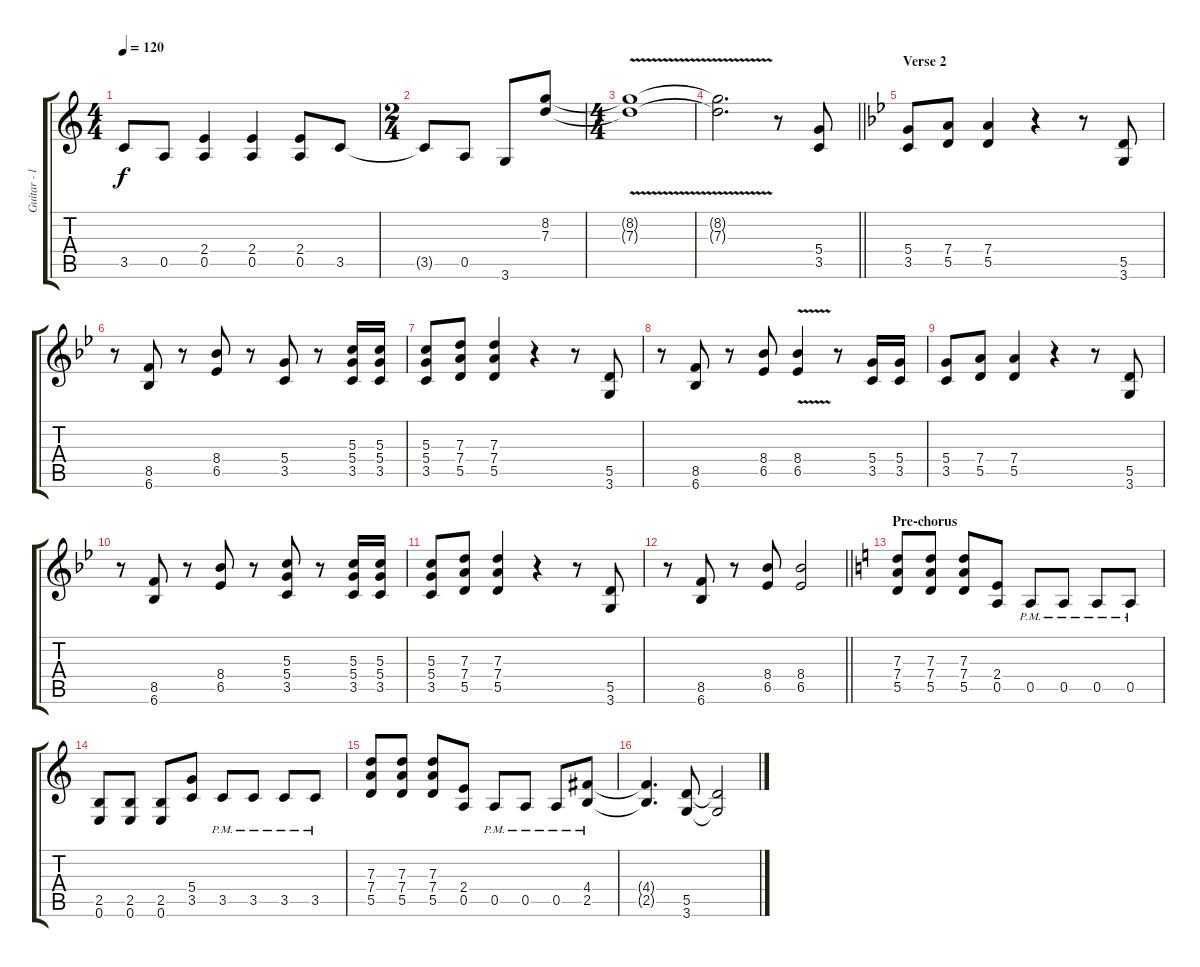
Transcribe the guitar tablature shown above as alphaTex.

\track ("Guitar - left" "Guitar - l") {instrument distortionguitar}
\staff {score tabs}
\tuning (E4 B3 G3 D3 A2 E2) {hide}
\ts (4 4)
\tempo 120
\clef g2
\ks c
3.5{t}.8{dy f} 0.5.8 (2.4 0.5).4 (2.4 0.5).4 (2.4 0.5).8 3.5.8 |
\ts (2 4)
3.5{t}.8 0.5.8 3.6.8 (8.2 7.3).8 |
\ts (4 4)
(8.2{v t} 7.3{v t}).1 |
\barLineRight lightlight
(8.2{t} 7.3{t}).2{d} r.8 (5.4 3.5).8 |
\section ("" "Verse 2")
\ks bb
(5.4 3.5).8 (7.4 5.5).8 (7.4 5.5).4 r.4 r.8 (5.5 3.6).8 |
r.8 (8.5 6.6).8 r.8 (8.4 6.5).8 r.8 (5.4 3.5).8 r.8 (5.3 5.4 3.5).16 (5.3 5.4 3.5).16 |
(5.3 5.4 3.5).8 (7.3 7.4 5.5).8 (7.3 7.4 5.5).4 r.4 r.8 (5.5 3.6).8 |
r.8 (8.5 6.6).8 r.8 (8.4 6.5).8 (8.4{v} 6.5{v}).4 r.8 (5.4 3.5).16 (5.4 3.5).16 |
(5.4 3.5).8 (7.4 5.5).8 (7.4 5.5).4 r.4 r.8 (5.5 3.6).8 |
r.8 (8.5 6.6).8 r.8 (8.4 6.5).8 r.8 (5.3 5.4 3.5).8 r.8 (5.3 5.4 3.5).16 (5.3 5.4 3.5).16 |
(5.3 5.4 3.5).8 (7.3 7.4 5.5).8 (7.3 7.4 5.5).4 r.4 r.8 (5.5 3.6).8 |
\barLineRight lightlight
r.8 (8.5 6.6).8 r.8 (8.4 6.5).8 (8.4 6.5).2 |
\section ("" "Pre-chorus")
\ks c
(7.3 7.4 5.5).8 (7.3 7.4 5.5).8 (7.3 7.4 5.5).8 (2.4 0.5).8 0.5{pm}.8 0.5{pm}.8 0.5{pm}.8 0.5{pm}.8 |
(2.5 0.6).8 (2.5 0.6).8 (2.5 0.6).8 (5.4 3.5).8 3.5{pm}.8 3.5{pm}.8 3.5{pm}.8 3.5{pm}.8 |
(7.3 7.4 5.5).8 (7.3 7.4 5.5).8 (7.3 7.4 5.5).8 (2.4 0.5).8 0.5{pm}.8 0.5{pm}.8 0.5{pm}.8 (4.4{pm} 2.5{pm}).8 |
(4.4{t} 2.5{t}).4{d} (5.5 3.6).8 (5.5{t} 3.6{t}).2
